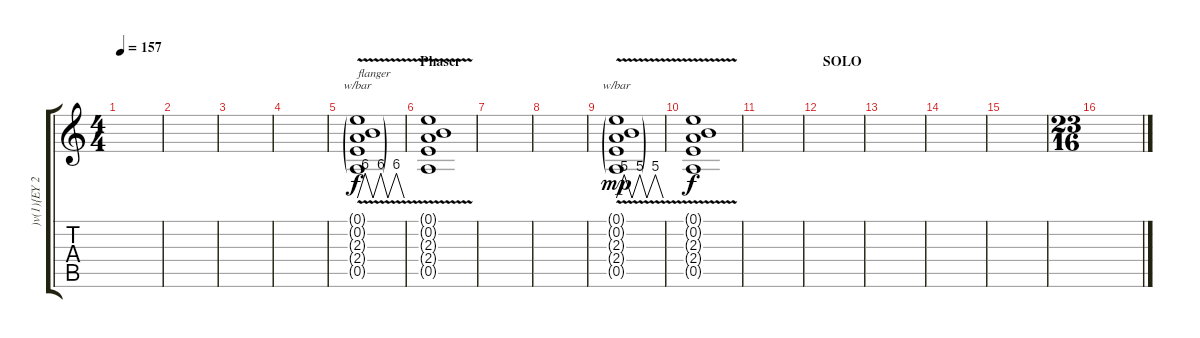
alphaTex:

\track (")v(1){EY 2" ")v(1){EY 2") {instrument overdrivenguitar}
\staff {score tabs}
\tuning (E4 B3 G3 D3 A2 E2) {hide}
\ts (4 4)
\tempo 157
\clef g2
\ks c
|
|
|
|
(0.1{v g} 0.2{g} 2.3{g} 2.4{v g} 0.5{g}).1{tbe (custom default 0 0 10 24 20 0 30 24 39 0 50 24 60 0) txt "flanger" instrument overdrivenguitar} |
\section ("" "Phaser")
(0.1{t} 0.2{t} 2.3{t} 2.4{t} 0.5{t}).1{dy f} |
|
|
(0.1{v g} 0.2{g} 2.3{g} 2.4{g} 0.5{g}).1{tbe (custom default 0 0 10 20 20 0 30 20 39 0 50 20 60 0) dy mp instrument overdrivenguitar} |
(0.1{t} 0.2{t} 2.3{t} 2.4{t} 0.5{t}).1{dy f} |
\section ("" "")
|
\section ("" "SOLO")
|
|
|
|
\ts (23 16)
